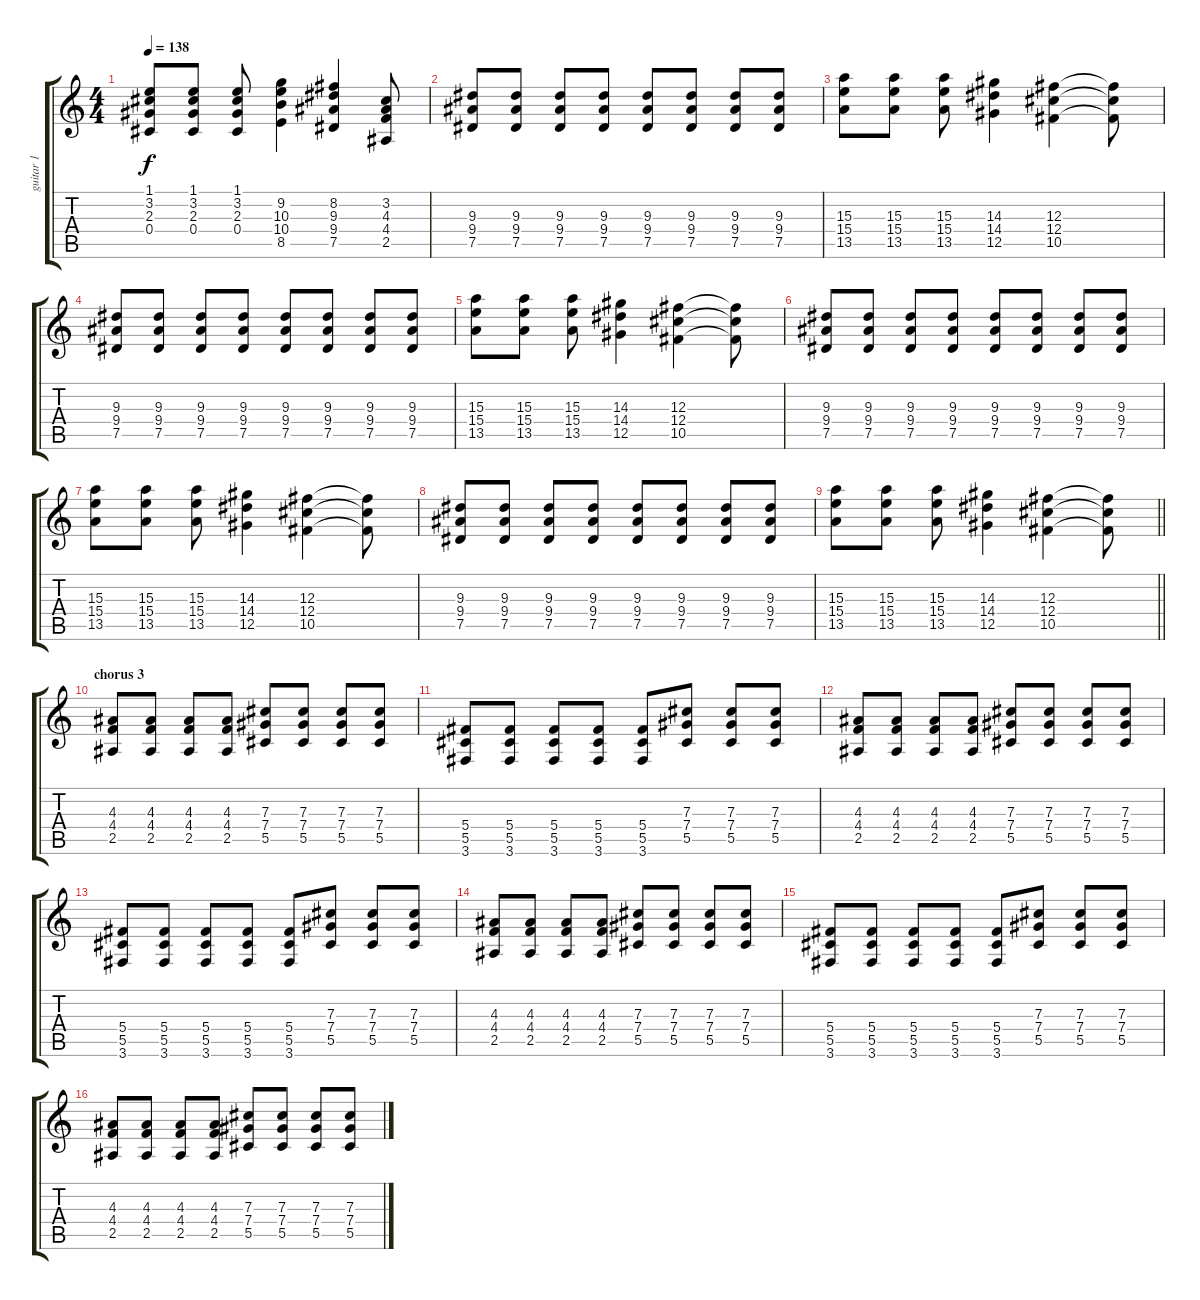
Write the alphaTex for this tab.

\track ("guitar 1" "guitar 1") {instrument distortionguitar}
\staff {score tabs}
\tuning (Eb4 Bb3 Gb3 Db3 Ab2 Eb2) {hide}
\ts (4 4)
\tempo 138
\clef g2
\ks c
(1.1 3.2 2.3 0.4).8{dy f} (1.1 3.2 2.3 0.4).8 (1.1 3.2 2.3 0.4).8 (9.2 10.3 10.4 8.5).4 (8.2 9.3 9.4 7.5).4 (3.2 4.3 4.4 2.5).8 |
(9.3 9.4 7.5).8 (9.3 9.4 7.5).8 (9.3 9.4 7.5).8 (9.3 9.4 7.5).8 (9.3 9.4 7.5).8 (9.3 9.4 7.5).8 (9.3 9.4 7.5).8 (9.3 9.4 7.5).8 |
(15.3 15.4 13.5).8 (15.3 15.4 13.5).8 (15.3 15.4 13.5).8 (14.3 14.4 12.5).4 (12.3 12.4 10.5).4 (12.3{t} 12.4{t} 10.5{t}).8 |
(9.3 9.4 7.5).8 (9.3 9.4 7.5).8 (9.3 9.4 7.5).8 (9.3 9.4 7.5).8 (9.3 9.4 7.5).8 (9.3 9.4 7.5).8 (9.3 9.4 7.5).8 (9.3 9.4 7.5).8 |
(15.3 15.4 13.5).8 (15.3 15.4 13.5).8 (15.3 15.4 13.5).8 (14.3 14.4 12.5).4 (12.3 12.4 10.5).4 (12.3{t} 12.4{t} 10.5{t}).8 |
(9.3 9.4 7.5).8 (9.3 9.4 7.5).8 (9.3 9.4 7.5).8 (9.3 9.4 7.5).8 (9.3 9.4 7.5).8 (9.3 9.4 7.5).8 (9.3 9.4 7.5).8 (9.3 9.4 7.5).8 |
(15.3 15.4 13.5).8 (15.3 15.4 13.5).8 (15.3 15.4 13.5).8 (14.3 14.4 12.5).4 (12.3 12.4 10.5).4 (12.3{t} 12.4{t} 10.5{t}).8 |
(9.3 9.4 7.5).8 (9.3 9.4 7.5).8 (9.3 9.4 7.5).8 (9.3 9.4 7.5).8 (9.3 9.4 7.5).8 (9.3 9.4 7.5).8 (9.3 9.4 7.5).8 (9.3 9.4 7.5).8 |
\barLineRight lightlight
(15.3 15.4 13.5).8 (15.3 15.4 13.5).8 (15.3 15.4 13.5).8 (14.3 14.4 12.5).4 (12.3 12.4 10.5).4 (12.3{t} 12.4{t} 10.5{t}).8 |
\section ("" "chorus 3")
(4.3 4.4 2.5).8 (4.3 4.4 2.5).8 (4.3 4.4 2.5).8 (4.3 4.4 2.5).8 (7.3 7.4 5.5).8 (7.3 7.4 5.5).8 (7.3 7.4 5.5).8 (7.3 7.4 5.5).8 |
(5.4 5.5 3.6).8 (5.4 5.5 3.6).8 (5.4 5.5 3.6).8 (5.4 5.5 3.6).8 (5.4 5.5 3.6).8 (7.3 7.4 5.5).8 (7.3 7.4 5.5).8 (7.3 7.4 5.5).8 |
(4.3 4.4 2.5).8 (4.3 4.4 2.5).8 (4.3 4.4 2.5).8 (4.3 4.4 2.5).8 (7.3 7.4 5.5).8 (7.3 7.4 5.5).8 (7.3 7.4 5.5).8 (7.3 7.4 5.5).8 |
(5.4 5.5 3.6).8 (5.4 5.5 3.6).8 (5.4 5.5 3.6).8 (5.4 5.5 3.6).8 (5.4 5.5 3.6).8 (7.3 7.4 5.5).8 (7.3 7.4 5.5).8 (7.3 7.4 5.5).8 |
(4.3 4.4 2.5).8 (4.3 4.4 2.5).8 (4.3 4.4 2.5).8 (4.3 4.4 2.5).8 (7.3 7.4 5.5).8 (7.3 7.4 5.5).8 (7.3 7.4 5.5).8 (7.3 7.4 5.5).8 |
(5.4 5.5 3.6).8 (5.4 5.5 3.6).8 (5.4 5.5 3.6).8 (5.4 5.5 3.6).8 (5.4 5.5 3.6).8 (7.3 7.4 5.5).8 (7.3 7.4 5.5).8 (7.3 7.4 5.5).8 |
(4.3 4.4 2.5).8 (4.3 4.4 2.5).8 (4.3 4.4 2.5).8 (4.3 4.4 2.5).8 (7.3 7.4 5.5).8 (7.3 7.4 5.5).8 (7.3 7.4 5.5).8 (7.3 7.4 5.5).8
